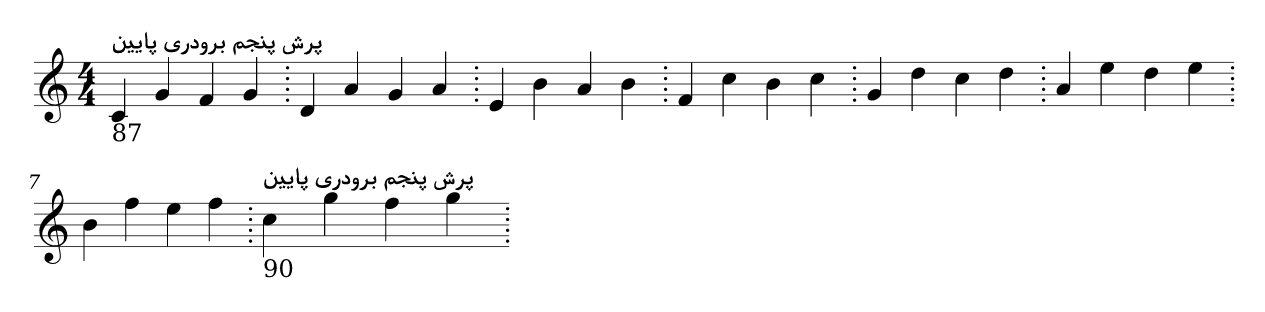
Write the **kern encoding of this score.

**kern
*part1
*staff1
!!LO:LB:g=z
*clefG2
*k[]
*C:
*M4/4
=1
!LO:TX:b:t=87
!LO:TX:a:t=پرش پنجم برودری پایین
4ci/
4gi/
4fi/
4gi/
=2.
*k[]
*C:
4di/
4ai/
4gi/
4ai/
=3.
*k[]
*C:
4ei/
4bi\
4ai/
4bi\
=4.
*k[]
*C:
4fi/
4cci\
4bi\
4cci\
!!LO:LB:g=z
=5.
*k[]
*C:
4gi/
4ddi\
4cci\
4ddi\
=6.
*k[]
*C:
4ai/
4eei\
4ddi\
4eei\
=7.
*k[]
*C:
4bi\
4ffi\
4eei\
4ffi\
!!LO:LB:g=z
=8.
*k[]
*C:
!LO:TX:b:t=90
!LO:TX:a:t=پرش پنجم برودری پایین
4cci\
4ggi\
4ffi\
4ggi\
=.
*-
